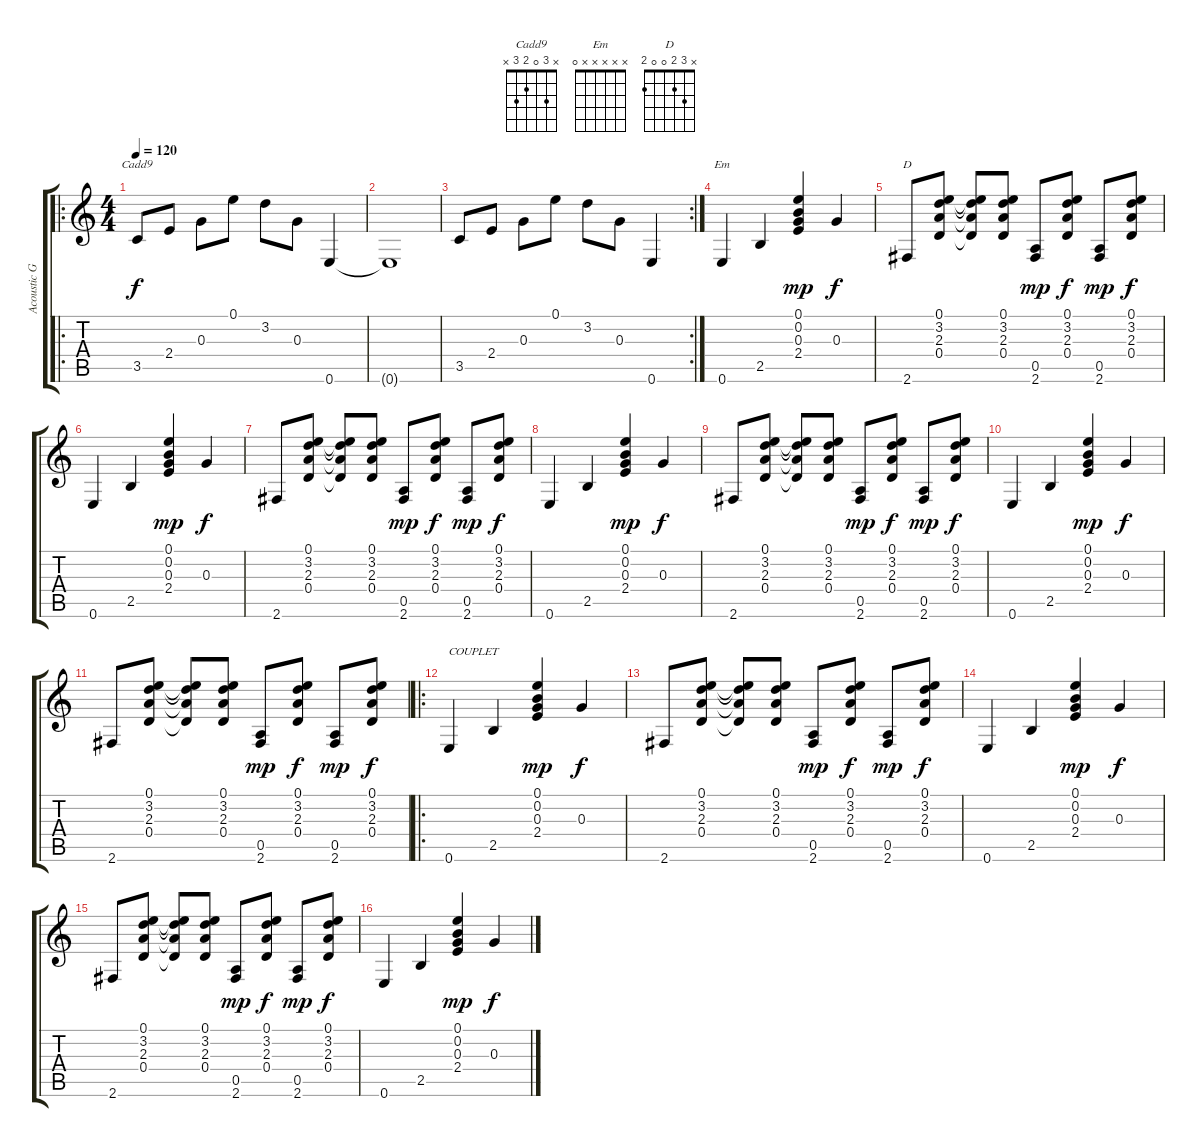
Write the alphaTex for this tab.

\track ("Acoustic Guitar" "Acoustic G") {instrument acousticguitarnylon}
\staff {score tabs}
\tuning (E4 B3 G3 D3 A2 E2) {hide}
\chord ("Cadd9" x 3 0 2 3 x)
\chord ("Em" x x x x x 0)
\chord ("D" x 3 2 0 0 2)
\ro
\ts (4 4)
\tempo 120
\clef g2
\ks c
3.5.8{ch "Cadd9" dy f instrument acousticguitarnylon} 2.4.8 0.3.8 0.1.8 3.2.8 0.3.8 0.6.4 |
0.6{t}.1 |
\rc 2
3.5.8 2.4.8 0.3.8 0.1.8 3.2.8 0.3.8 0.6.4 |
0.6.4{ch "Em"} 2.5.4 (0.1 0.2 0.3 2.4).4{dy mp} 0.3.4{dy f} |
2.6.8{ch "D"} (0.1 3.2 2.3 0.4).8 (0.1{t} 3.2{t} 2.3{t} 0.4{t}).8 (0.1 3.2 2.3 0.4).8 (0.5 2.6).8{dy mp} (0.1 3.2 2.3 0.4).8{dy f} (0.5 2.6).8{dy mp} (0.1 3.2 2.3 0.4).8{dy f} |
0.6.4 2.5.4 (0.1 0.2 0.3 2.4).4{dy mp} 0.3.4{dy f} |
2.6.8 (0.1 3.2 2.3 0.4).8 (0.1{t} 3.2{t} 2.3{t} 0.4{t}).8 (0.1 3.2 2.3 0.4).8 (0.5 2.6).8{dy mp} (0.1 3.2 2.3 0.4).8{dy f} (0.5 2.6).8{dy mp} (0.1 3.2 2.3 0.4).8{dy f} |
0.6.4 2.5.4 (0.1 0.2 0.3 2.4).4{dy mp} 0.3.4{dy f} |
2.6.8 (0.1 3.2 2.3 0.4).8 (0.1{t} 3.2{t} 2.3{t} 0.4{t}).8 (0.1 3.2 2.3 0.4).8 (0.5 2.6).8{dy mp} (0.1 3.2 2.3 0.4).8{dy f} (0.5 2.6).8{dy mp} (0.1 3.2 2.3 0.4).8{dy f} |
0.6.4 2.5.4 (0.1 0.2 0.3 2.4).4{dy mp} 0.3.4{dy f} |
2.6.8 (0.1 3.2 2.3 0.4).8 (0.1{t} 3.2{t} 2.3{t} 0.4{t}).8 (0.1 3.2 2.3 0.4).8 (0.5 2.6).8{dy mp} (0.1 3.2 2.3 0.4).8{dy f} (0.5 2.6).8{dy mp} (0.1 3.2 2.3 0.4).8{dy f} |
\ro
0.6.4{txt "COUPLET"} 2.5.4 (0.1 0.2 0.3 2.4).4{dy mp} 0.3.4{dy f} |
2.6.8 (0.1 3.2 2.3 0.4).8 (0.1{t} 3.2{t} 2.3{t} 0.4{t}).8 (0.1 3.2 2.3 0.4).8 (0.5 2.6).8{dy mp} (0.1 3.2 2.3 0.4).8{dy f} (0.5 2.6).8{dy mp} (0.1 3.2 2.3 0.4).8{dy f} |
0.6.4 2.5.4 (0.1 0.2 0.3 2.4).4{dy mp} 0.3.4{dy f} |
2.6.8 (0.1 3.2 2.3 0.4).8 (0.1{t} 3.2{t} 2.3{t} 0.4{t}).8 (0.1 3.2 2.3 0.4).8 (0.5 2.6).8{dy mp} (0.1 3.2 2.3 0.4).8{dy f} (0.5 2.6).8{dy mp} (0.1 3.2 2.3 0.4).8{dy f} |
0.6.4 2.5.4 (0.1 0.2 0.3 2.4).4{dy mp} 0.3.4{dy f}
